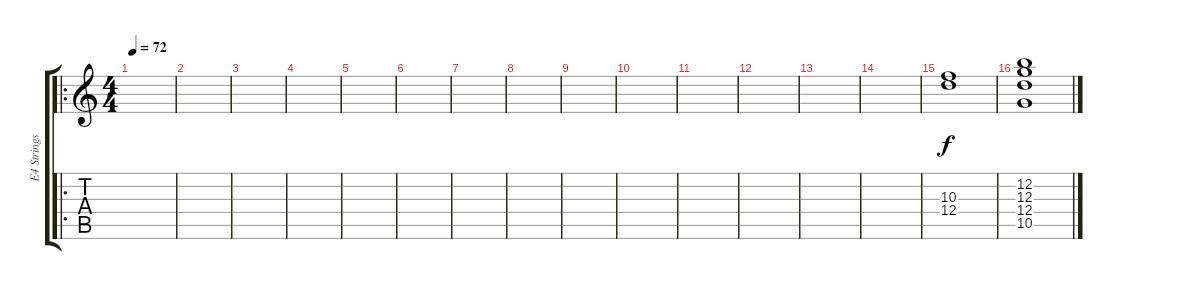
\track ("E4 Strings" "E4 Strings") {instrument stringensemble2}
\staff {score tabs}
\tuning (E5 B4 G4 D4 A3 E3) {hide}
\ro
\ts (4 4)
\tempo 72
\clef g2
\ks c
|
|
|
|
|
|
|
|
|
|
|
|
|
|
(10.3 12.4).1 |
(12.2 12.3 12.4 10.5).1
